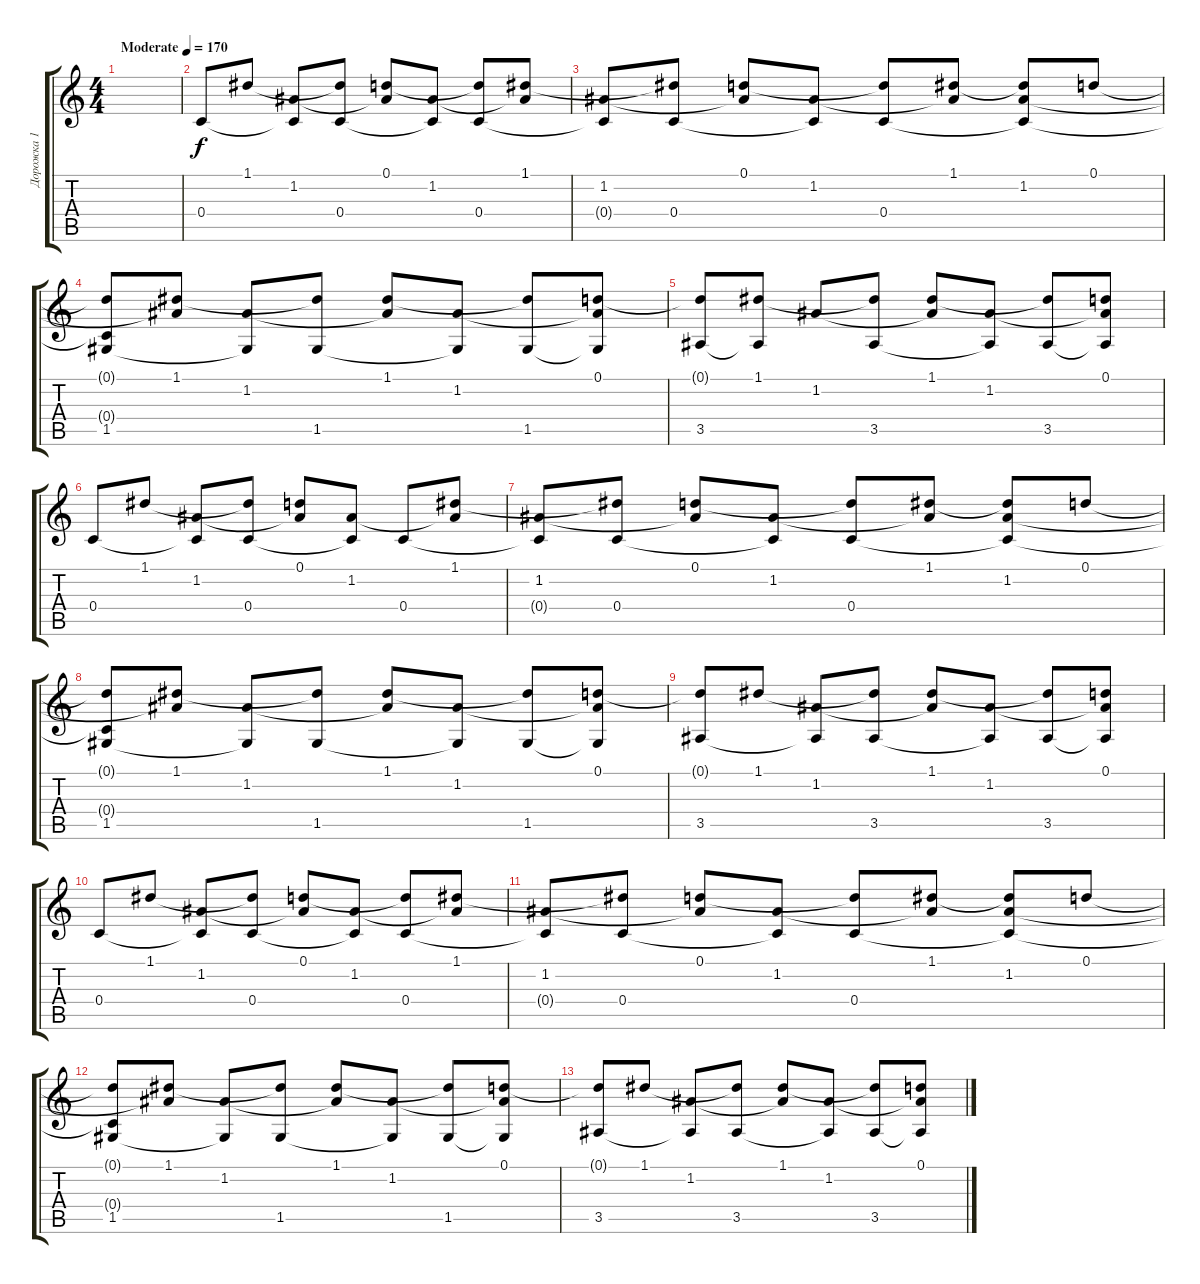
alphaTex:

\track ("Дорожка 1" "Дорожка 1") {instrument acousticguitarnylon}
\staff {score tabs}
\tuning (D4 A3 F3 C3 G2 C2) {hide}
\ts (4 4)
\tempo (170 "Moderate")
\clef g2
\ks c
|
0.4.8 1.1.8 (1.2 0.4{t}).8 (1.1{t} 0.4).8 (0.1 1.2{t}).8 (1.2 0.4{t}).8 (0.1{t} 0.4).8 (1.1 1.2{t}).8 |
(1.2 0.4{t}).8 (1.1{t} 0.4).8 (0.1 1.2{t}).8 (1.2 0.4{t}).8 (0.1{t} 0.4).8 (1.1 1.2{t}).8 (1.1{t} 1.2 0.4{t}).8 0.1.8 |
(0.1{t} 0.4{t} 1.5).8 (1.1 1.2{t}).8 (1.2 1.5{t}).8 (1.1{t} 1.5).8 (1.1 1.2{t}).8 (1.2 1.5{t}).8 (1.1{t} 1.5).8 (0.1 1.2{t} 1.5{t}).8 |
(0.1{t} 3.5).8 (1.1 3.5{t}).8 1.2.8 (1.1{t} 3.5).8 (1.1 1.2{t}).8 (1.2 3.5{t}).8 (1.1{t} 3.5).8 (0.1 1.2{t} 3.5{t}).8 |
0.4.8 1.1.8 (1.2 0.4{t}).8 (1.1{t} 0.4).8 (0.1 1.2{t}).8 (1.2 0.4{t}).8 0.4.8 (1.1 1.2{t}).8 |
(1.2 0.4{t}).8 (1.1{t} 0.4).8 (0.1 1.2{t}).8 (1.2 0.4{t}).8 (0.1{t} 0.4).8 (1.1 1.2{t}).8 (1.1{t} 1.2 0.4{t}).8 0.1.8 |
(0.1{t} 0.4{t} 1.5).8 (1.1 1.2{t}).8 (1.2 1.5{t}).8 (1.1{t} 1.5).8 (1.1 1.2{t}).8 (1.2 1.5{t}).8 (1.1{t} 1.5).8 (0.1 1.2{t} 1.5{t}).8 |
(0.1{t} 3.5).8 1.1.8 (1.2 3.5{t}).8 (1.1{t} 3.5).8 (1.1 1.2{t}).8 (1.2 3.5{t}).8 (1.1{t} 3.5).8 (0.1 1.2{t} 3.5{t}).8 |
0.4.8 1.1.8 (1.2 0.4{t}).8 (1.1{t} 0.4).8 (0.1 1.2{t}).8 (1.2 0.4{t}).8 (0.1{t} 0.4).8 (1.1 1.2{t}).8 |
(1.2 0.4{t}).8 (1.1{t} 0.4).8 (0.1 1.2{t}).8 (1.2 0.4{t}).8 (0.1{t} 0.4).8 (1.1 1.2{t}).8 (1.1{t} 1.2 0.4{t}).8 0.1.8 |
(0.1{t} 0.4{t} 1.5).8 (1.1 1.2{t}).8 (1.2 1.5{t}).8 (1.1{t} 1.5).8 (1.1 1.2{t}).8 (1.2 1.5{t}).8 (1.1{t} 1.5).8 (0.1 1.2{t} 1.5{t}).8 |
(0.1{t} 3.5).8 1.1.8 (1.2 3.5{t}).8 (1.1{t} 3.5).8 (1.1 1.2{t}).8 (1.2 3.5{t}).8 (1.1{t} 3.5).8 (0.1 1.2{t} 3.5{t}).8
